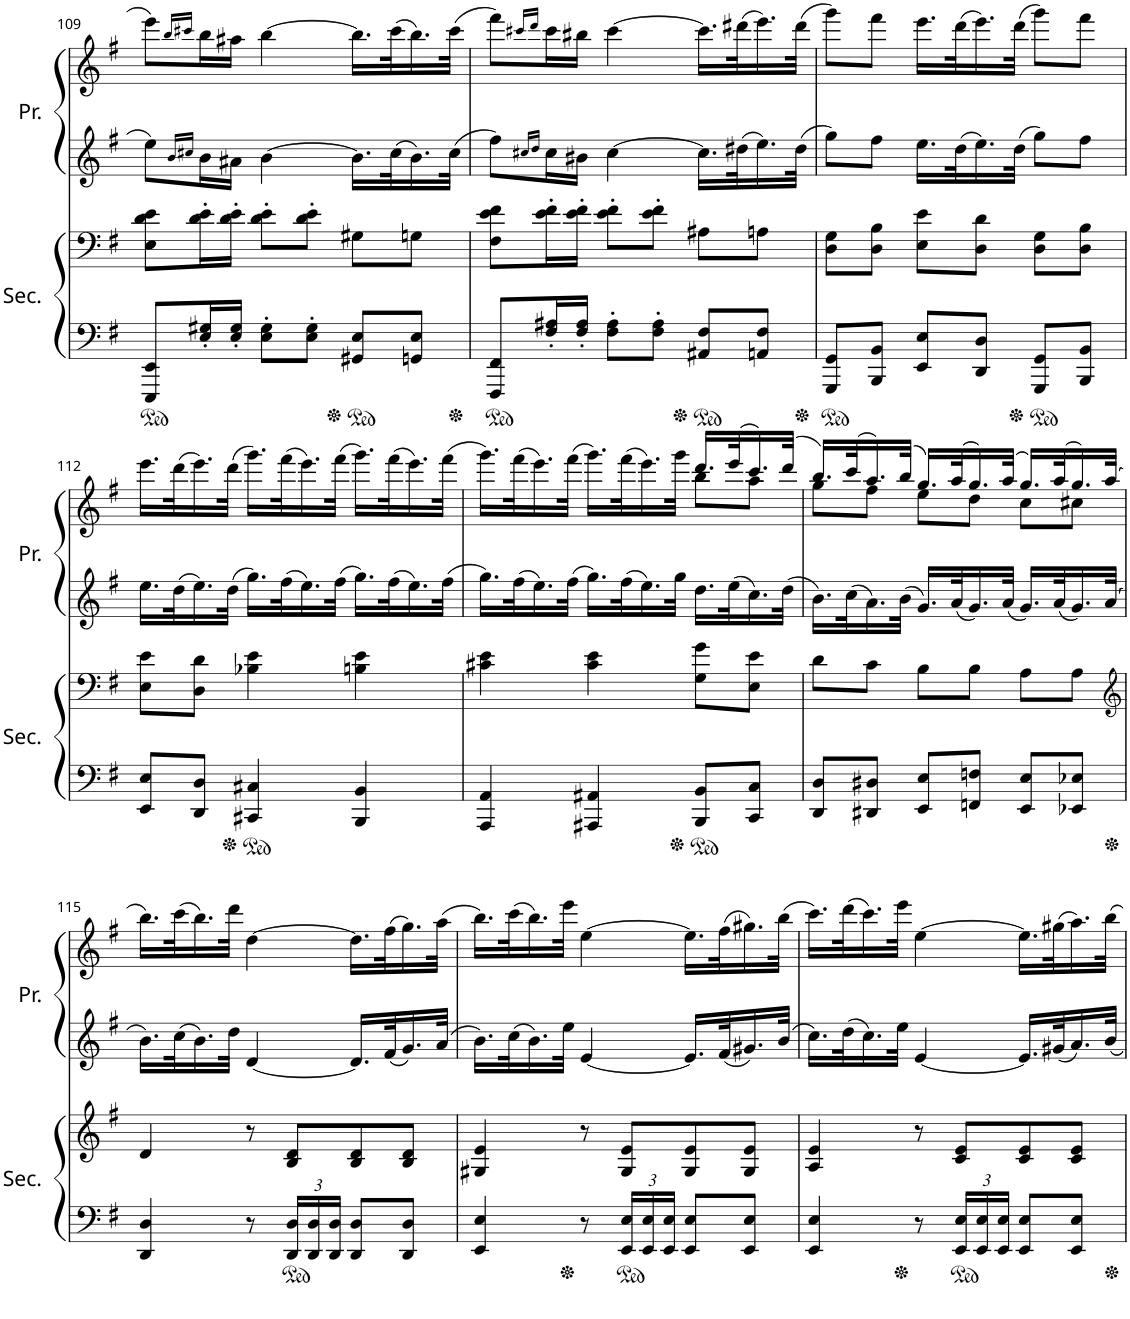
**kern	**kern	**kern	**kern
*part2	*part2	*part1	*part1
*staff4	*staff3	*staff2	*staff1
*I"Secondo	*	*I"Primo	*
*I'Sec.	*	*I'Pr.	*
!!LO:PB:g=z
*clefF4	*clefF4	*clefG2	*clefG2
*k[f#]	*k[f#]	*k[f#]	*k[f#]
*M3/4	*M3/4	*M3/4	*M3/4
=109	=109	=109	=109
8EEE/ 8EE/L	8E\ 8d\ 8e\L	8ee\L	8eee\L
.	.	16qb/LL	16qbb/LL
.	.	16qcc#X/JJ	16qccc#X/JJ
16E/' 16G#X/'L	16d\' 16e\'L	16b\L	16bb\L
16E/' 16G#/'JJ	16d\' 16e\'JJ	16a#X\JJ	16aa#X\JJ
8E\' 8G#\'L	8d\' 8e\'L	[4b\	[4bb\
8E\' 8G#\'J	8d\' 8e\'J	.	.
8GG#X/ 8E/L	8G#X\L	16.b\LL]	16.bb\LL]
.	.	32cc#\K	(32ccc#\K
8GGn/ 8E/J	8Gn\J	16.b\	16.bb\)
.	.	32cc#\JJk	(32ccc#\JJk
=110	=110	=110	=110
8FFF#/ 8FF#/L	8F#\ 8e\ 8f#\L	8ff#\L	8fff#\L)
.	.	16qcc#X/LL	16qccc#X/LL
.	.	16qdd/JJ	16qddd/JJ
16F#/' 16A#X/'L	16e\' 16f#\'L	16cc#\L	16ccc#\L
16F#/' 16A#/'JJ	16e\' 16f#\'JJ	16b#X\JJ	16bb#X\JJ
8F#\' 8A#\'L	8e\' 8f#\'L	[4cc#\	[4ccc#\
8F#\' 8A#\'J	8e\' 8f#\'J	.	.
8AA#X/ 8F#/L	8A#X\L	16.cc#\LL]	16.ccc#\LL]
.	.	32dd#X\K	(32ddd#X\K
8AAn/ 8F#/J	8An\J	16.ee\	16.eee\)
.	.	32dd#\JJk	(32ddd#\JJk
=111	=111	=111	=111
8GGG/ 8GG/L	8D\ 8G\L	8gg\L	8ggg\L)
8BBB/ 8BB/J	8D\ 8B\J	8ff#\J	8fff#\J
8EE/ 8E/L	8E\ 8e\L	16.ee\LL	16.eee\LL
.	.	32dd\K	(32ddd\K
8DD/ 8D/J	8D\ 8d\J	16.ee\	16.eee\)
.	.	32dd\JJk	(32ddd\JJk
8GGG/ 8GG/L	8D\ 8G\L	8gg\L	8ggg\L)
8BBB/ 8BB/J	8D\ 8B\J	8ff#\J	8fff#\J
!!LO:LB:g=z
=112	=112	=112	=112
8EE/ 8E/L	8E\ 8e\L	16.ee\LL	16.eee\LL
.	.	32dd\K	(32ddd\K
8DD/ 8D/J	8D\ 8d\J	16.ee\	16.eee\)
.	.	32dd\JJk	(32ddd\JJk
4CC#X/ 4C#X/	4B-X\ 4e\	16.gg\LL	16.ggg\LL)
.	.	32ff#\K	(32fff#\K
.	.	16.ee\	16.eee\)
.	.	32ff#\JJk	(32fff#\JJk
4BBB/ 4BB/	4Bn\ 4e\	16.gg\LL	16.ggg\LL)
.	.	32ff#\K	(32fff#\K
.	.	16.ee\	16.eee\)
.	.	32ff#\JJk	(32fff#\JJk
=113	=113	=113	=113
*	*	*	*^
4AAA/ 4AA/	4c#X\ 4e\	16.gg\LL	16.ggg\LL)	2ryy
.	.	32ff#\K	(>32fff#\K	.
.	.	16.ee\	16.eee\)	.
.	.	32ff#\JJk	(>32fff#\JJk	.
4AAA#X/ 4AA#X/	4c#\ 4e\	16.gg\LL	16.ggg\LL)	.
.	.	32ff#\K	(>32fff#\K	.
.	.	16.ee\	16.eee\)	.
.	.	32gg\JJk	32ggg\JJk	.
8BBB/ 8BB/L	8G\ 8g\L	16.dd\LL	16.ddd/LL	8bb\L
.	.	32ee\K	(32eee/K	.
8CC/ 8C/J	8E\ 8e\J	16.cc\	16.ccc/)	8aa\J
.	.	32dd\JJk	(32ddd/JJk	.
=114	=114	=114	=114	=114
8DD/ 8D/L	8d\L	16.b\LL	16.bb/LL)	8gg\L
.	.	32cc\K	(32ccc/K	.
8DD#X/ 8D#X/J	8c\J	16.a\	16.aa/)	8ff#\J
.	.	32b\JJk	(32bb/JJk	.
8EE/ 8E/L	8B\L	16.g/LL	16.gg/LL)	8ee\L
.	.	32a/K	(32aa/K	.
8FFn/ 8Fn/J	8B\J	16.g/	16.gg/)	8dd\J
.	.	32a/JJk	(32aa/JJk	.
8EE/ 8E/L	8A\L	16.g/LL	16.gg/LL)	8cc\L
.	.	32a/K	(32aa/K	.
8EE-X/ 8E-X/J	8A\J	16.g/	16.gg/)	8cc#X\J
.	.	32a/JJk	(32aa/JJk	.
*	*	*	*v	*v
!!LO:LB:g=z
=115	=115	=115	=115
*	*clefG2	*	*
4DD/ 4D/	4d/	16.b\LL	16.bb\LL)
.	.	32cc\K	(32ccc\K
.	.	16.b\	16.bb\)
.	.	32dd\JJk	32ddd\JJk
8r	8r	[4d/	[4dd\
*Xbrackettup	*	*	*
24DD/ 24D/LL	8B/ 8d/L	.	.
24DD/ 24D/	.	.	.
24DD/ 24D/JJ	.	.	.
8DD/ 8D/L	8B/ 8d/	16.d/LL]	16.dd\LL]
.	.	32f#/K	(32ff#\K
8DD/ 8D/J	8B/ 8d/J	16.g/	16.gg\)
.	.	32a/JJk	(32aa\JJk
=116	=116	=116	=116
4EE/ 4E/	4G#X/ 4e/	16.b\LL	16.bb\LL)
.	.	32cc\K	(32ccc\K
.	.	16.b\	16.bb\)
.	.	32ee\JJk	32eee\JJk
8r	8r	[4e/	[4ee\
24EE/ 24E/LL	8G#/ 8e/L	.	.
24EE/ 24E/	.	.	.
24EE/ 24E/JJ	.	.	.
8EE/ 8E/L	8G#/ 8e/	16.e/LL]	16.ee\LL]
.	.	32f#/K	(32ff#\K
8EE/ 8E/J	8G#/ 8e/J	16.g#X/	16.gg#X\)
.	.	32b/JJk	(32bb\JJk
=117	=117	=117	=117
4EE/ 4E/	4A/ 4e/	16.cc\LL	16.ccc\LL)
.	.	32dd\K	(32ddd\K
.	.	16.cc\	16.ccc\)
.	.	32ee\JJk	32eee\JJk
8r	8r	[4e/	[4ee\
24EE/ 24E/LL	8c/ 8e/L	.	.
24EE/ 24E/	.	.	.
24EE/ 24E/JJ	.	.	.
8EE/ 8E/L	8c/ 8e/	16.e/LL]	16.ee\LL]
.	.	32g#X/K	(32gg#X\K
8EE/ 8E/J	8c/ 8e/J	16.a/	16.aa\)
.	.	32b/JJk	32bb\JJk
=	=	=	=
*-	*-	*-	*-
